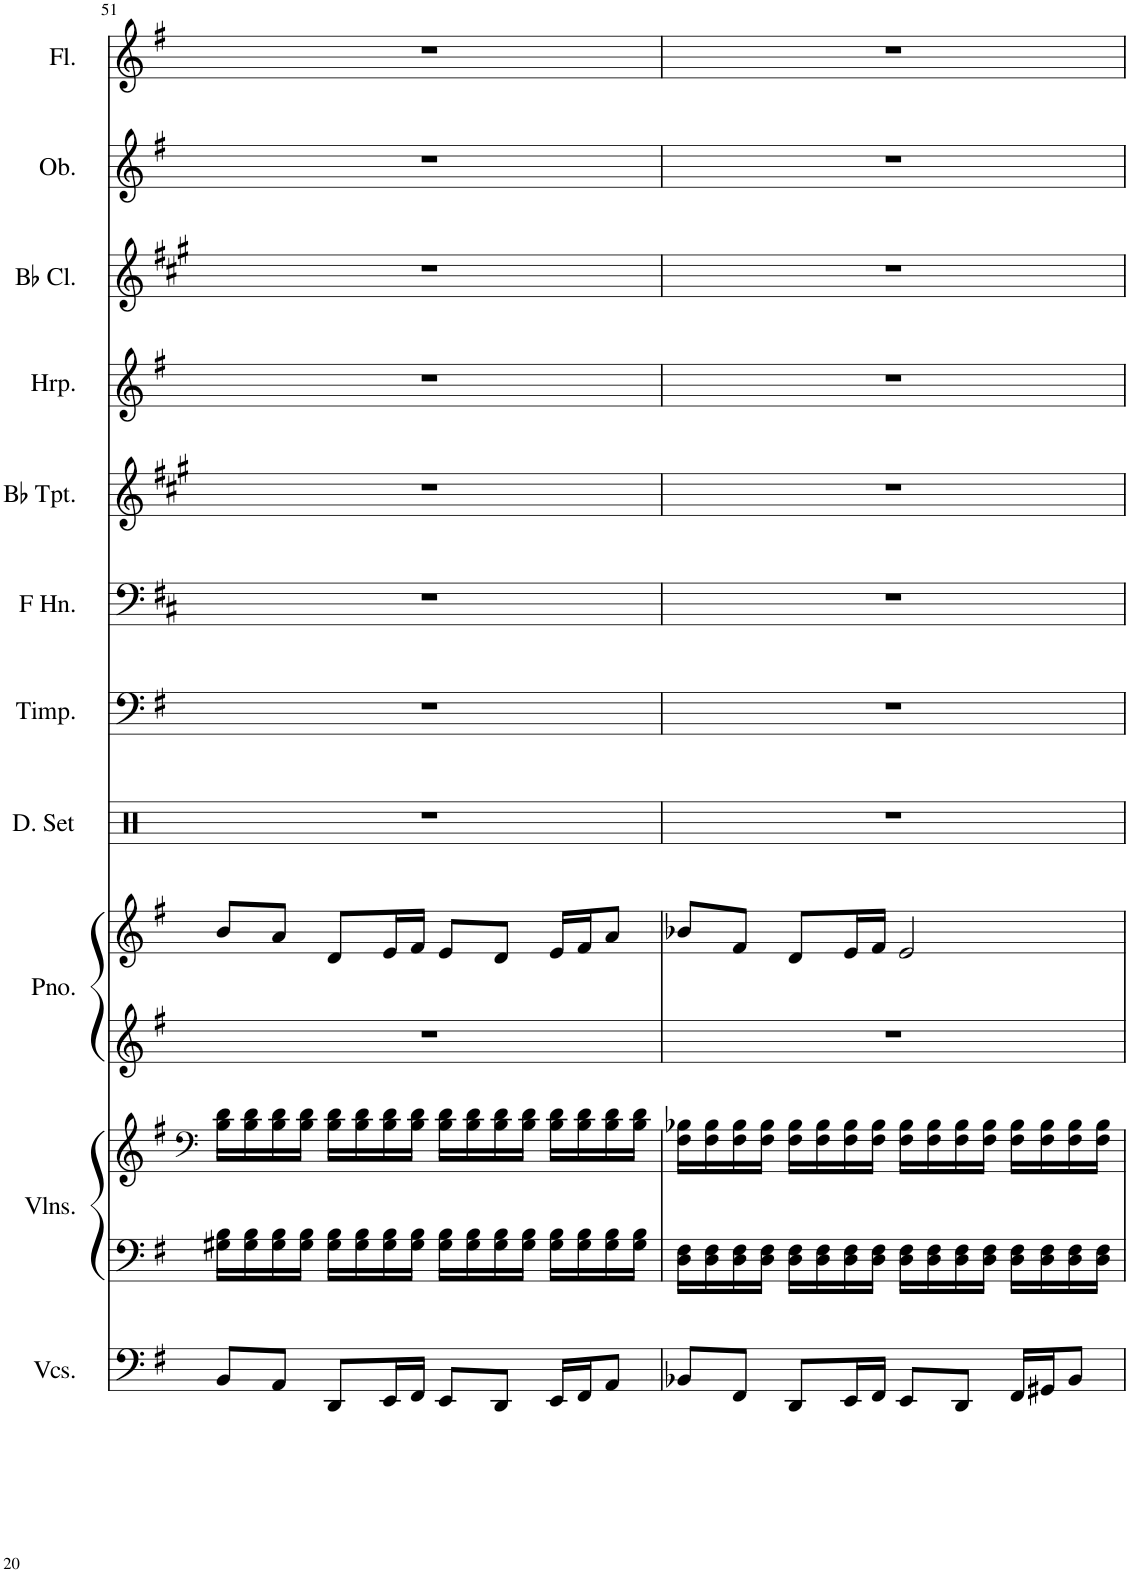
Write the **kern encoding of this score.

**kern	**kern	**kern	**kern	**kern	**kern	**kern	**kern	**kern	**kern	**kern	**kern	**kern
*part11	*part10	*part10	*part9	*part9	*part8	*part7	*part6	*part5	*part4	*part3	*part2	*part1
*staff13	*staff12	*staff11	*staff10	*staff9	*staff8	*staff7	*staff6	*staff5	*staff4	*staff3	*staff2	*staff1
*I"Violoncellos	*I"Violins	*	*I"Piano, Vl.I	*	*I"Drumset	*I"Timpani	*I"Horn in F	*I"Bb Trumpet	*I"Harp	*I"Bb Clarinet	*I"Oboe	*I"Flute
*I'Vcs.	*I'Vlns.	*	*I'Pno.	*	*I'D. Set	*I'Timp.	*	*I'Bb Tpt.	*I'Hrp.	*I'Bb Cl.	*I'Ob.	*I'Fl.
!!LO:PB:g=z
*clefF4	*clefF4	*clefF4	*clefG2	*clefG2	*clefX	*clefF4	*clefF4	*clefG2	*clefG2	*clefG2	*clefG2	*clefG2
*	*	*	*	*	*	*	*Trd4c7	*Trd1c2	*	*Trd1c2	*	*
*k[f#]	*k[f#]	*k[f#]	*k[f#]	*k[f#]	*k[]	*k[f#]	*k[f#c#]	*k[f#c#g#]	*k[f#]	*k[f#c#g#]	*k[f#]	*k[f#]
*M4/4	*M4/4	*M4/4	*M4/4	*M4/4	*M4/4	*M4/4	*M4/4	*M4/4	*M4/4	*M4/4	*M4/4	*M4/4
=51	=51	=51	=51	=51	=51	=51	=51	=51	=51	=51	=51	=51
8BB/L	16G#X\ 16B\LL	16B\ 16d\LL	1r	8b/L	1r	1r	1r	1r	1r	1r	1r	1r
.	16G#\ 16B\	16B\ 16d\	.	.	.	.	.	.	.	.	.	.
8AA/J	16G#\ 16B\	16B\ 16d\	.	8a/J	.	.	.	.	.	.	.	.
.	16G#\ 16B\JJ	16B\ 16d\JJ	.	.	.	.	.	.	.	.	.	.
8DD/L	16G#\ 16B\LL	16B\ 16d\LL	.	8d/L	.	.	.	.	.	.	.	.
.	16G#\ 16B\	16B\ 16d\	.	.	.	.	.	.	.	.	.	.
16EE/L	16G#\ 16B\	16B\ 16d\	.	16e/L	.	.	.	.	.	.	.	.
16FF#/JJ	16G#\ 16B\JJ	16B\ 16d\JJ	.	16f#/JJ	.	.	.	.	.	.	.	.
8EE/L	16G#\ 16B\LL	16B\ 16d\LL	.	8e/L	.	.	.	.	.	.	.	.
.	16G#\ 16B\	16B\ 16d\	.	.	.	.	.	.	.	.	.	.
8DD/J	16G#\ 16B\	16B\ 16d\	.	8d/J	.	.	.	.	.	.	.	.
.	16G#\ 16B\JJ	16B\ 16d\JJ	.	.	.	.	.	.	.	.	.	.
16EE/LL	16G#\ 16B\LL	16B\ 16d\LL	.	16e/LL	.	.	.	.	.	.	.	.
16FF#/J	16G#\ 16B\	16B\ 16d\	.	16f#/J	.	.	.	.	.	.	.	.
8AA/J	16G#\ 16B\	16B\ 16d\	.	8a/J	.	.	.	.	.	.	.	.
.	16G#\ 16B\JJ	16B\ 16d\JJ	.	.	.	.	.	.	.	.	.	.
=52	=52	=52	=52	=52	=52	=52	=52	=52	=52	=52	=52	=52
8BB-X/L	16D\ 16F#\LL	16F#\ 16B-X\LL	1r	8b-X/L	1r	1r	1r	1r	1r	1r	1r	1r
.	16D\ 16F#\	16F#\ 16B-\	.	.	.	.	.	.	.	.	.	.
8FF#/J	16D\ 16F#\	16F#\ 16B-\	.	8f#/J	.	.	.	.	.	.	.	.
.	16D\ 16F#\JJ	16F#\ 16B-\JJ	.	.	.	.	.	.	.	.	.	.
8DD/L	16D\ 16F#\LL	16F#\ 16B-\LL	.	8d/L	.	.	.	.	.	.	.	.
.	16D\ 16F#\	16F#\ 16B-\	.	.	.	.	.	.	.	.	.	.
16EE/L	16D\ 16F#\	16F#\ 16B-\	.	16e/L	.	.	.	.	.	.	.	.
16FF#/JJ	16D\ 16F#\JJ	16F#\ 16B-\JJ	.	16f#/JJ	.	.	.	.	.	.	.	.
8EE/L	16D\ 16F#\LL	16F#\ 16B-\LL	.	2e/	.	.	.	.	.	.	.	.
.	16D\ 16F#\	16F#\ 16B-\	.	.	.	.	.	.	.	.	.	.
8DD/J	16D\ 16F#\	16F#\ 16B-\	.	.	.	.	.	.	.	.	.	.
.	16D\ 16F#\JJ	16F#\ 16B-\JJ	.	.	.	.	.	.	.	.	.	.
16FF#/LL	16D\ 16F#\LL	16F#\ 16B-\LL	.	.	.	.	.	.	.	.	.	.
16GG#X/J	16D\ 16F#\	16F#\ 16B-\	.	.	.	.	.	.	.	.	.	.
8BB-/J	16D\ 16F#\	16F#\ 16B-\	.	.	.	.	.	.	.	.	.	.
.	16D\ 16F#\JJ	16F#\ 16B-\JJ	.	.	.	.	.	.	.	.	.	.
=	=	=	=	=	=	=	=	=	=	=	=	=
*-	*-	*-	*-	*-	*-	*-	*-	*-	*-	*-	*-	*-
